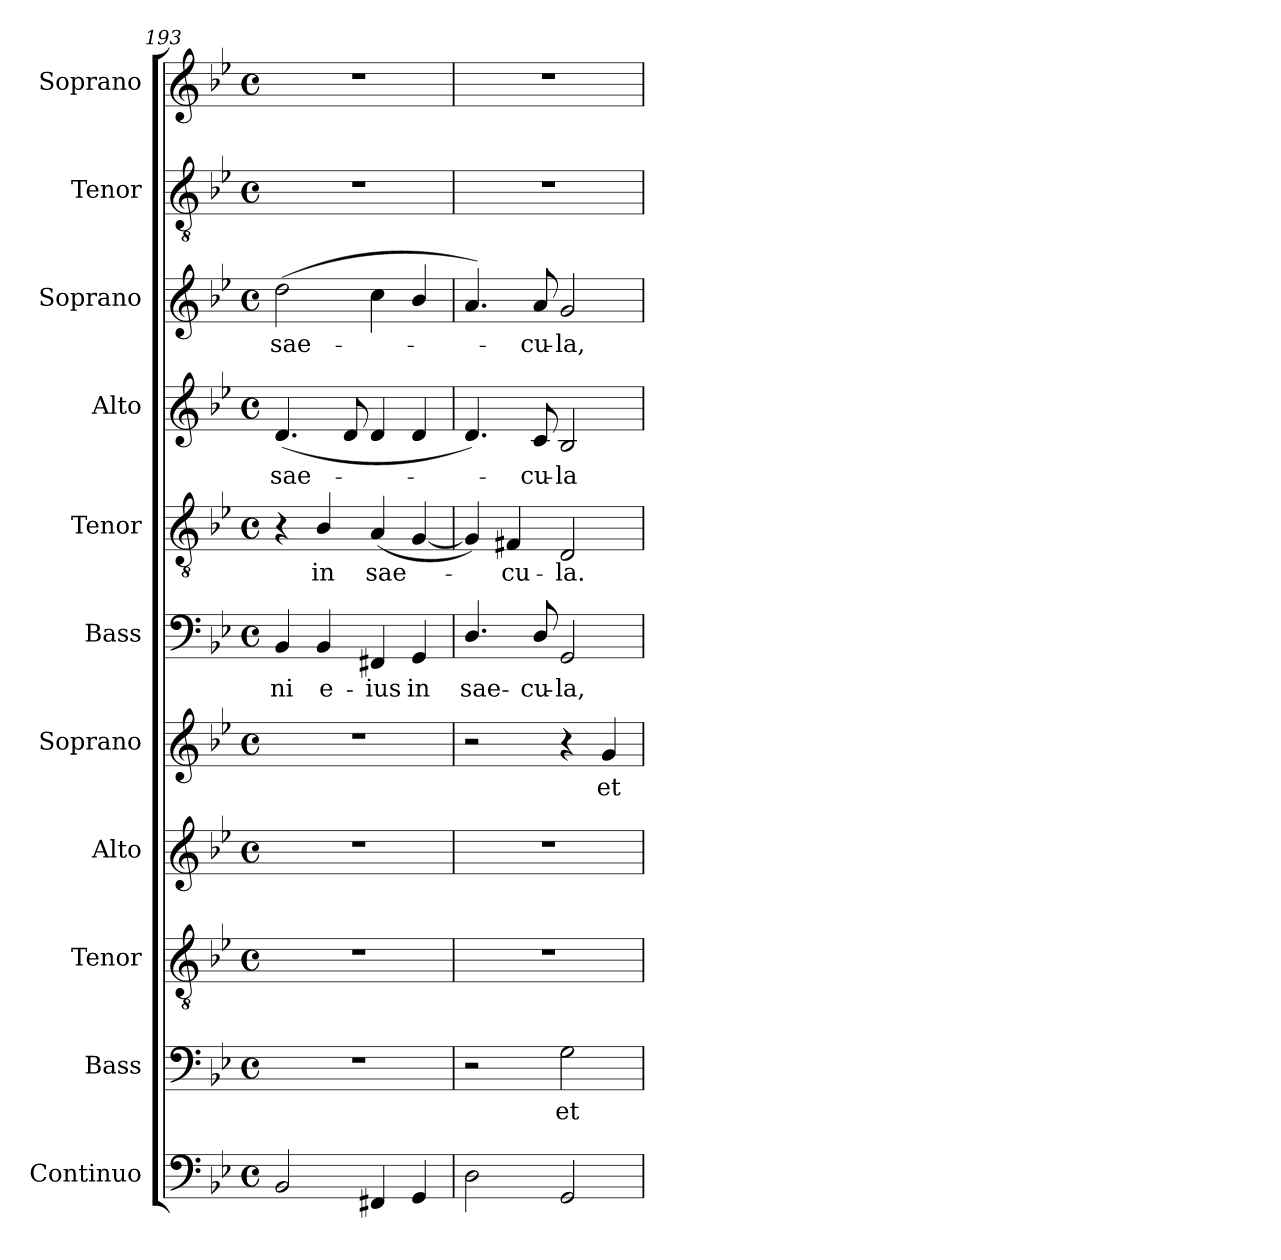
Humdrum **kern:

**kern	**kern	**text	**kern	**kern	**kern	**text	**kern	**text	**kern	**text	**kern	**text	**kern	**text	**kern	**kern
*part11	*part10	*part10	*part9	*part8	*part7	*part7	*part6	*part6	*part5	*part5	*part4	*part4	*part3	*part3	*part2	*part1
*staff11	*staff10	*staff10	*staff9	*staff8	*staff7	*staff7	*staff6	*staff6	*staff5	*staff5	*staff4	*staff4	*staff3	*staff3	*staff2	*staff1
*I"Continuo	*I"Bass	*	*I"Tenor	*I"Alto	*I"Soprano	*	*I"Bass	*	*I"Tenor	*	*I"Alto	*	*I"Soprano	*	*I"Tenor	*I"Soprano
*I'Cont.	*I'B.	*	*I'T.	*I'A.	*I'S.	*	*I'B.	*	*I'T.	*	*I'A.	*	*I'S.	*	*I'T.	*I'S.
*clefF4	*clefF4	*	*clefGv2	*clefG2	*clefG2	*	*clefF4	*	*clefGv2	*	*clefG2	*	*clefG2	*	*clefGv2	*clefG2
*	*	*	*ITrd7c12	*	*	*	*	*	*ITrd7c12	*	*	*	*	*	*ITrd7c12	*
*k[b-e-]	*k[b-e-]	*	*k[b-e-]	*k[b-e-]	*k[b-e-]	*	*k[b-e-]	*	*k[b-e-]	*	*k[b-e-]	*	*k[b-e-]	*	*k[b-e-]	*k[b-e-]
*B-:	*B-:	*	*B-:	*B-:	*B-:	*	*B-:	*	*B-:	*	*B-:	*	*B-:	*	*B-:	*B-:
*M4/4	*M4/4	*	*M4/4	*M4/4	*M4/4	*	*M4/4	*	*M4/4	*	*M4/4	*	*M4/4	*	*M4/4	*M4/4
*met(c)	*met(c)	*	*met(c)	*met(c)	*met(c)	*	*met(c)	*	*met(c)	*	*met(c)	*	*met(c)	*	*met(c)	*met(c)
=193	=193	=193	=193	=193	=193	=193	=193	=193	=193	=193	=193	=193	=193	=193	=193	=193
!	!	!	!	!	!	!	!	!LO:LY:b:color=#000000	!	!	!	!	!	!	!	!
!	!	!	!	!	!	!	!	!	!	!	!	!LO:LY:b:color=#000000	!	!	!	!
!	!	!	!	!	!	!	!	!	!	!	!	!	!	!LO:LY:b:color=#000000	!	!
2BB-i/	1r	.	1r	1r	1r	.	4BB-i/	-ni	4r	.	(4.di/	sae-	(2ddi\	sae-	1r	1r
!	!	!	!	!	!	!	!	!LO:LY:b:color=#000000	!	!	!	!	!	!	!	!
!	!	!	!	!	!	!	!	!	!	!LO:LY:b:color=#000000	!	!	!	!	!	!
.	.	.	.	.	.	.	4BB-i/	e-	4BB-i/	in	.	.	.	.	.	.
.	.	.	.	.	.	.	.	.	.	.	8di/	.	.	.	.	.
!	!	!	!	!	!	!	!	!LO:LY:b:color=#000000	!	!	!	!	!	!	!	!
!	!	!	!	!	!	!	!	!	!	!LO:LY:b:color=#000000	!	!	!	!	!	!
4FF#Xi/	.	.	.	.	.	.	4FF#Xi/	-ius	(4AAi/	sae-	4di/	.	4cci\	.	.	.
!	!	!	!	!	!	!	!	!LO:LY:b:color=#000000	!	!	!	!	!	!	!	!
4GGi/	.	.	.	.	.	.	4GGi/	in	[<4GGi/	.	4di/	.	4b-i/	.	.	.
=194	=194	=194	=194	=194	=194	=194	=194	=194	=194	=194	=194	=194	=194	=194	=194	=194
!	!	!	!	!	!	!	!	!LO:LY:b:color=#000000	!	!	!	!	!	!	!	!
2Di\	2r	.	1r	1r	2r	.	4.Di/	sae-	4GGi/])	.	4.di/)	.	4.ai/)	.	1r	1r
!	!	!	!	!	!	!	!	!	!	!LO:LY:b:color=#000000	!	!	!	!	!	!
.	.	.	.	.	.	.	.	.	4FF#Xi/	-cu-	.	.	.	.	.	.
!	!	!	!	!	!	!	!	!LO:LY:b:color=#000000	!	!	!	!	!	!	!	!
!	!	!	!	!	!	!	!	!	!	!	!	!LO:LY:b:color=#000000	!	!	!	!
!	!	!	!	!	!	!	!	!	!	!	!	!	!	!LO:LY:b:color=#000000	!	!
.	.	.	.	.	.	.	8Di/	-cu-	.	.	8ci/	-cu-	8ai/	-cu-	.	.
!	!	!LO:LY:b:color=#000000	!	!	!	!	!	!	!	!	!	!	!	!	!	!
!	!	!	!	!	!	!	!	!LO:LY:b:color=#000000	!	!	!	!	!	!	!	!
!	!	!	!	!	!	!	!	!	!	!LO:LY:b:color=#000000	!	!	!	!	!	!
!	!	!	!	!	!	!	!	!	!	!	!	!LO:LY:b:color=#000000	!	!	!	!
!	!	!	!	!	!	!	!	!	!	!	!	!	!	!LO:LY:b:color=#000000	!	!
2GGi/	2Gi\	et	.	.	4r	.	2GGi/	-la,	2DDi/	-la.	2B-i/	-la	2gi/	-la,	.	.
!	!	!	!	!	!	!LO:LY:b:color=#000000	!	!	!	!	!	!	!	!	!	!
.	.	.	.	.	4gi/	et	.	.	.	.	.	.	.	.	.	.
=	=	=	=	=	=	=	=	=	=	=	=	=	=	=	=	=
*-	*-	*-	*-	*-	*-	*-	*-	*-	*-	*-	*-	*-	*-	*-	*-	*-
